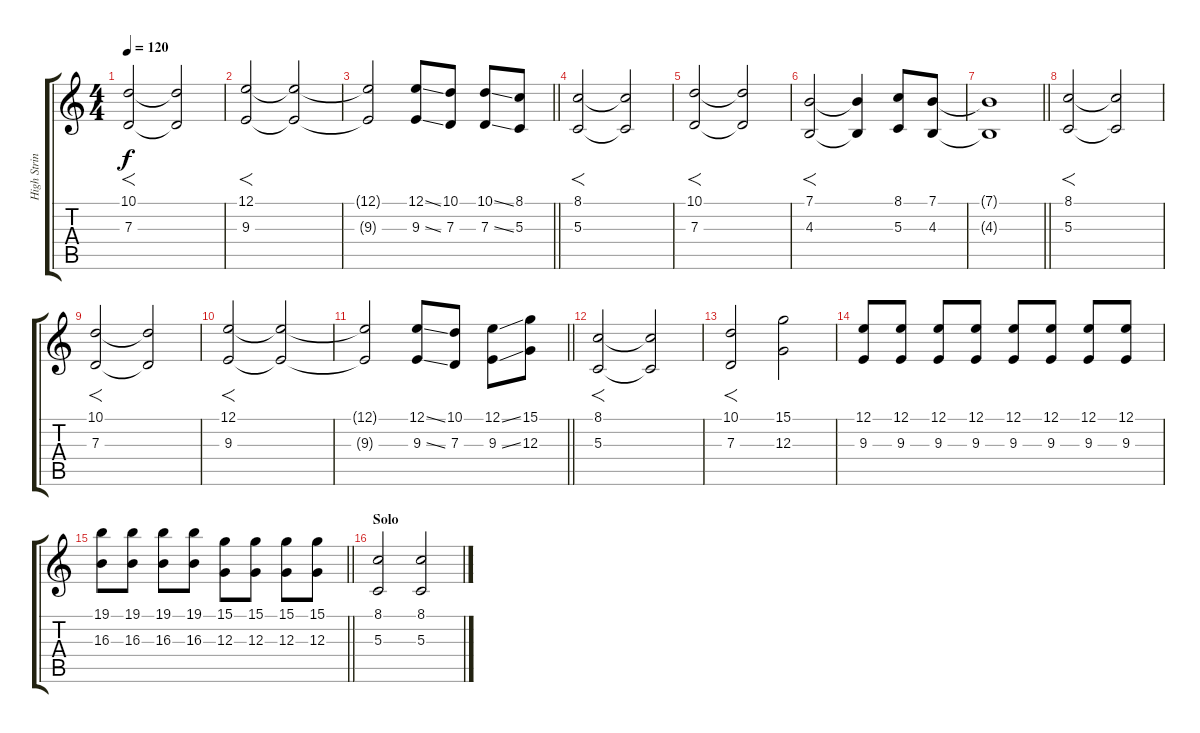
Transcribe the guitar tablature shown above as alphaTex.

\track ("High Strings Standard" "High Strin") {instrument stringensemble1}
\staff {score tabs}
\tuning (E4 B3 G3 D3 A2 E2) {hide}
\ts (4 4)
\tempo 120
\clef g2
\ks c
(10.1 7.3).2{f dy f} (10.1{t} 7.3{t}).2 |
(12.1 9.3).2{f} (12.1{t} 9.3{t}).2 |
\barLineRight lightlight
(12.1{t} 9.3{t}).2 (12.1{ss} 9.3{ss}).8 (10.1 7.3).8 (10.1{ss} 7.3{ss}).8 (8.1 5.3).8 |
(8.1 5.3).2{f} (8.1{t} 5.3{t}).2 |
(10.1 7.3).2{f} (10.1{t} 7.3{t}).2 |
(7.1 4.3).2{f} (7.1{t} 4.3{t}).4 (8.1 5.3).8 (7.1 4.3).8 |
\barLineRight lightlight
(7.1{t} 4.3{t}).1 |
\section ("" "")
(8.1 5.3).2{f volume 12 instrument stringensemble1} (8.1{t} 5.3{t}).2 |
(10.1 7.3).2{f} (10.1{t} 7.3{t}).2 |
(12.1 9.3).2{f} (12.1{t} 9.3{t}).2 |
\barLineRight lightlight
(12.1{t} 9.3{t}).2 (12.1{ss} 9.3{ss}).8 (10.1 7.3).8 (12.1{ss} 9.3{ss}).8 (15.1 12.3).8 |
(8.1 5.3).2{f} (8.1{t} 5.3{t}).2 |
(10.1 7.3).2{f} (15.1 12.3).2 |
(12.1 9.3).8 (12.1 9.3).8 (12.1 9.3).8 (12.1 9.3).8 (12.1 9.3).8 (12.1 9.3).8 (12.1 9.3).8 (12.1 9.3).8 |
\barLineRight lightlight
(19.1 16.3).8 (19.1 16.3).8 (19.1 16.3).8 (19.1 16.3).8 (15.1 12.3).8 (15.1 12.3).8 (15.1 12.3).8 (15.1 12.3).8 |
\section ("" "Solo")
(8.1 5.3).2 (8.1 5.3).2{volume 0}
